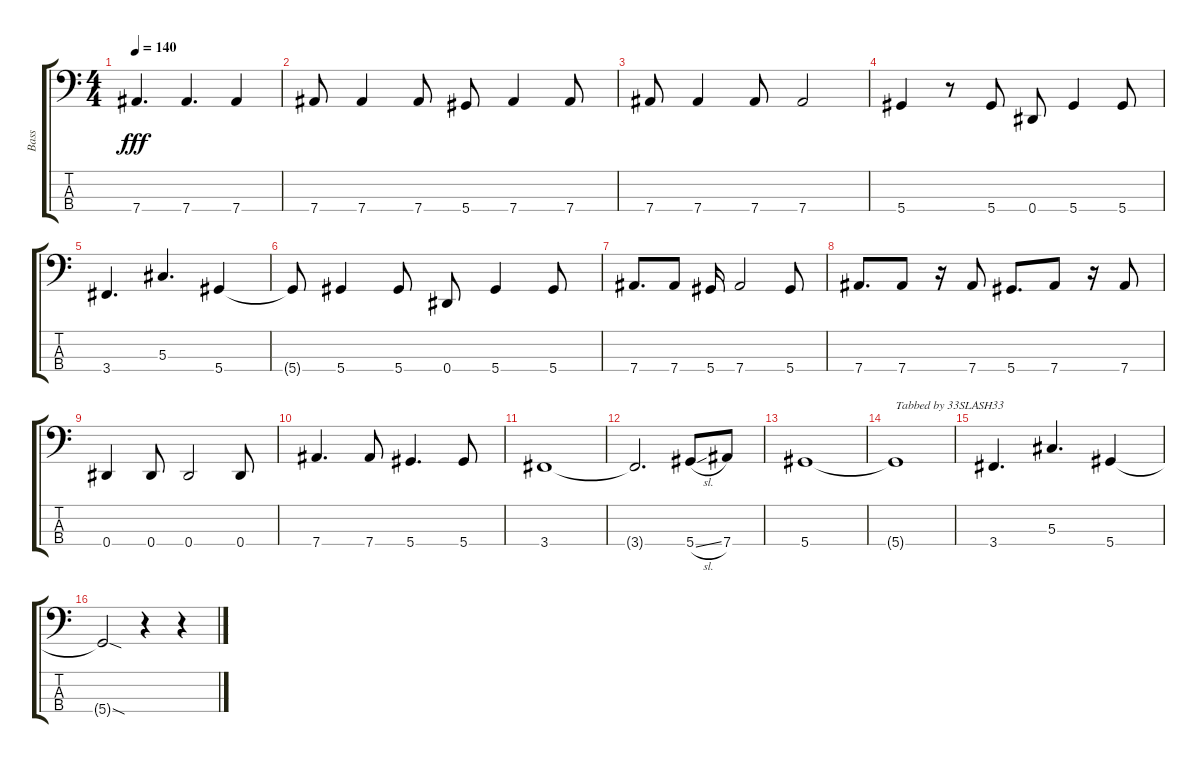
\track ("Bass" "Bass") {instrument fretlessbass}
\staff {score tabs}
\tuning (Gb2 Db2 Ab1 Eb1) {hide}
\ts (4 4)
\tempo 140
\clef f4
\ks c
7.4.4{d dy fff} 7.4.4{d} 7.4.4 |
7.4.8 7.4.4 7.4.8 5.4.8 7.4.4 7.4.8 |
7.4.8 7.4.4 7.4.8 7.4.2 |
5.4.4 r.8 5.4.8 0.4.8 5.4.4 5.4.8 |
3.4.4{d} 5.3.4{d} 5.4.4 |
5.4{t}.8 5.4.4 5.4.8 0.4.8 5.4.4 5.4.8 |
7.4.8{d} 7.4.8 5.4.16 7.4.2 5.4.8 |
7.4.8{d} 7.4.8 r.16 7.4.8 5.4.8{d} 7.4.8 r.16 7.4.8 |
0.4.4 0.4.8 0.4.2 0.4.8 |
7.4.4{d} 7.4.8 5.4.4{d} 5.4.8 |
3.4.1 |
3.4{t}.2{d} 5.4{sl}.8 7.4.8 |
5.4.1 |
5.4{t}.1{txt "Tabbed by 33SLASH33"} |
3.4.4{d} 5.3.4{d} 5.4.4 |
5.4{sod t}.2 r.4 r.4
